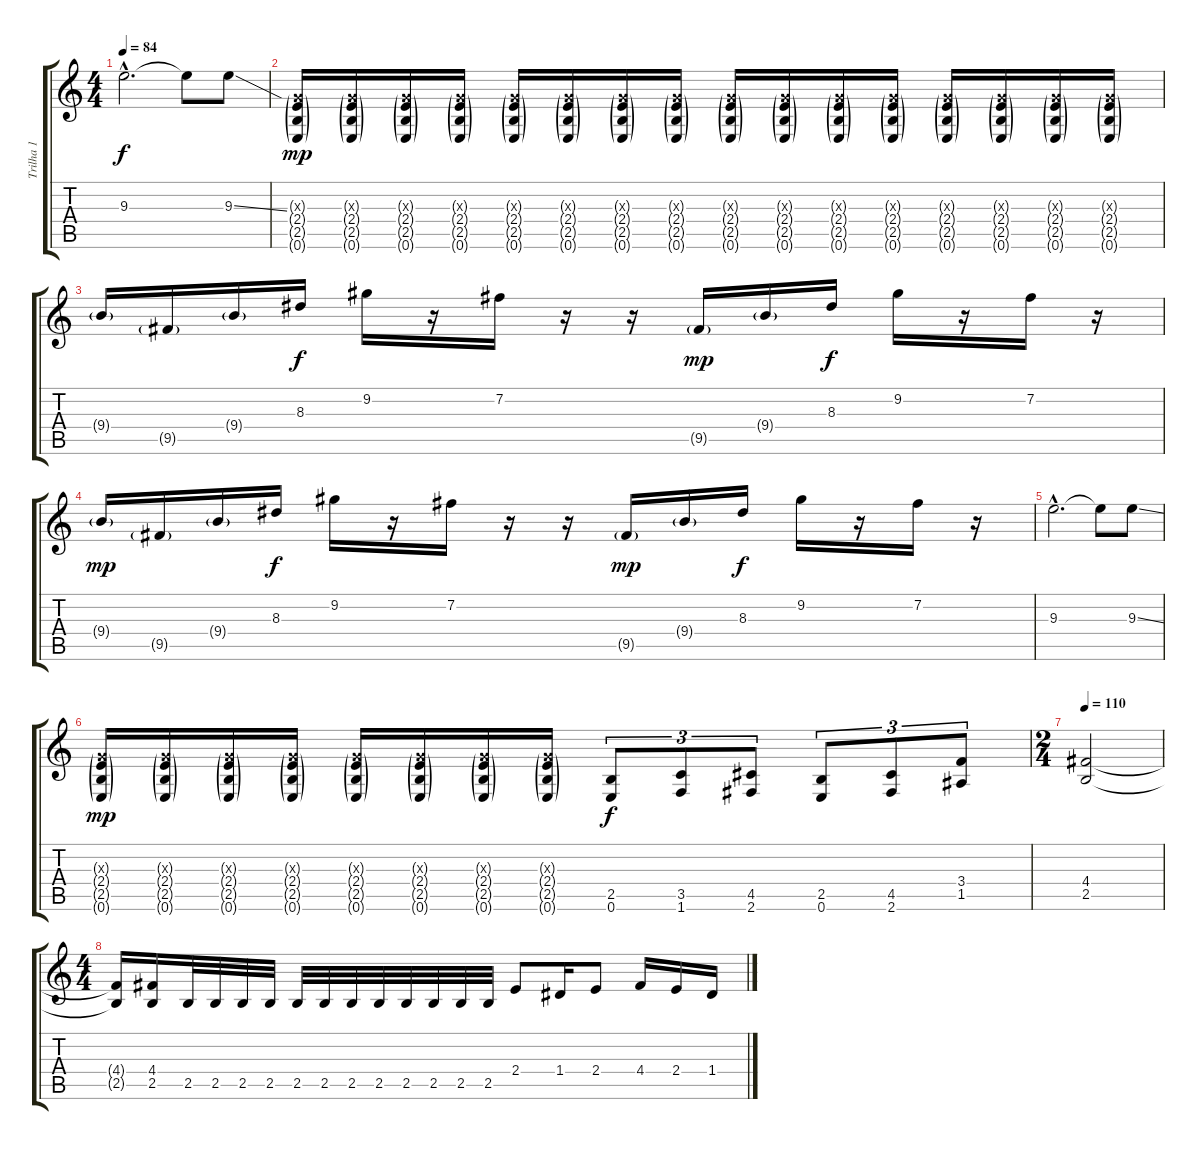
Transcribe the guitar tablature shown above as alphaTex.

\track ("Trilha 1" "Trilha 1") {instrument distortionguitar}
\staff {score tabs}
\tuning (E4 B3 G3 D3 A2 E2) {hide}
\ts (4 4)
\tempo 84
\clef g2
\ks c
9.3{hac}.2{d dy f} 9.3{t}.8 9.3{ss}.8 |
(0.3{g x} 2.4{g} 2.5{g} 0.6{g}).16{dy mp} (0.3{g x} 2.4{g} 2.5{g} 0.6{g}).16 (0.3{g x} 2.4{g} 2.5{g} 0.6{g}).16 (0.3{g x} 2.4{g} 2.5{g} 0.6{g}).16 (0.3{g x} 2.4{g} 2.5{g} 0.6{g}).16 (0.3{g x} 2.4{g} 2.5{g} 0.6{g}).16 (0.3{g x} 2.4{g} 2.5{g} 0.6{g}).16 (0.3{g x} 2.4{g} 2.5{g} 0.6{g}).16 (0.3{g x} 2.4{g} 2.5{g} 0.6{g}).16 (0.3{g x} 2.4{g} 2.5{g} 0.6{g}).16 (0.3{g x} 2.4{g} 2.5{g} 0.6{g}).16 (0.3{g x} 2.4{g} 2.5{g} 0.6{g}).16 (0.3{g x} 2.4{g} 2.5{g} 0.6{g}).16 (0.3{g x} 2.4{g} 2.5{g} 0.6{g}).16 (0.3{g x} 2.4{g} 2.5{g} 0.6{g}).16 (0.3{g x} 2.4{g} 2.5{g} 0.6{g}).16 |
9.4{g}.16 9.5{g}.16 9.4{g}.16 8.3.16{dy f} 9.2.16 r.16 7.2.16 r.16 r.16 9.5{g}.16{dy mp} 9.4{g}.16 8.3.16{dy f} 9.2.16 r.16 7.2.16 r.16 |
9.4{g}.16{dy mp} 9.5{g}.16 9.4{g}.16 8.3.16{dy f} 9.2.16 r.16 7.2.16 r.16 r.16 9.5{g}.16{dy mp} 9.4{g}.16 8.3.16{dy f} 9.2.16 r.16 7.2.16 r.16 |
9.3{hac}.2{d} 9.3{t}.8 9.3{ss}.8 |
(0.3{g x} 2.4{g} 2.5{g} 0.6{g}).16{dy mp} (0.3{g x} 2.4{g} 2.5{g} 0.6{g}).16 (0.3{g x} 2.4{g} 2.5{g} 0.6{g}).16 (0.3{g x} 2.4{g} 2.5{g} 0.6{g}).16 (0.3{g x} 2.4{g} 2.5{g} 0.6{g}).16 (0.3{g x} 2.4{g} 2.5{g} 0.6{g}).16 (0.3{g x} 2.4{g} 2.5{g} 0.6{g}).16 (0.3{g x} 2.4{g} 2.5{g} 0.6{g}).16 (2.5 0.6).8{tu (3 2) dy f} (3.5 1.6).8{tu (3 2)} (4.5 2.6).8{tu (3 2)} (2.5 0.6).8{tu (3 2)} (4.5 2.6).8{tu (3 2)} (3.4 1.5).8{tu (3 2)} |
\ts (2 4)
\tempo 110
(4.4 2.5).2 |
\ts (4 4)
(4.4{t} 2.5{t}).16 (4.4 2.5).16 2.5.32 2.5.32 2.5.32 2.5.32 2.5.32 2.5.32 2.5.32 2.5.32 2.5.32 2.5.32 2.5.32 2.5.32 2.4.8 1.4.16 2.4.8 4.4.16 2.4.16 1.4.16
